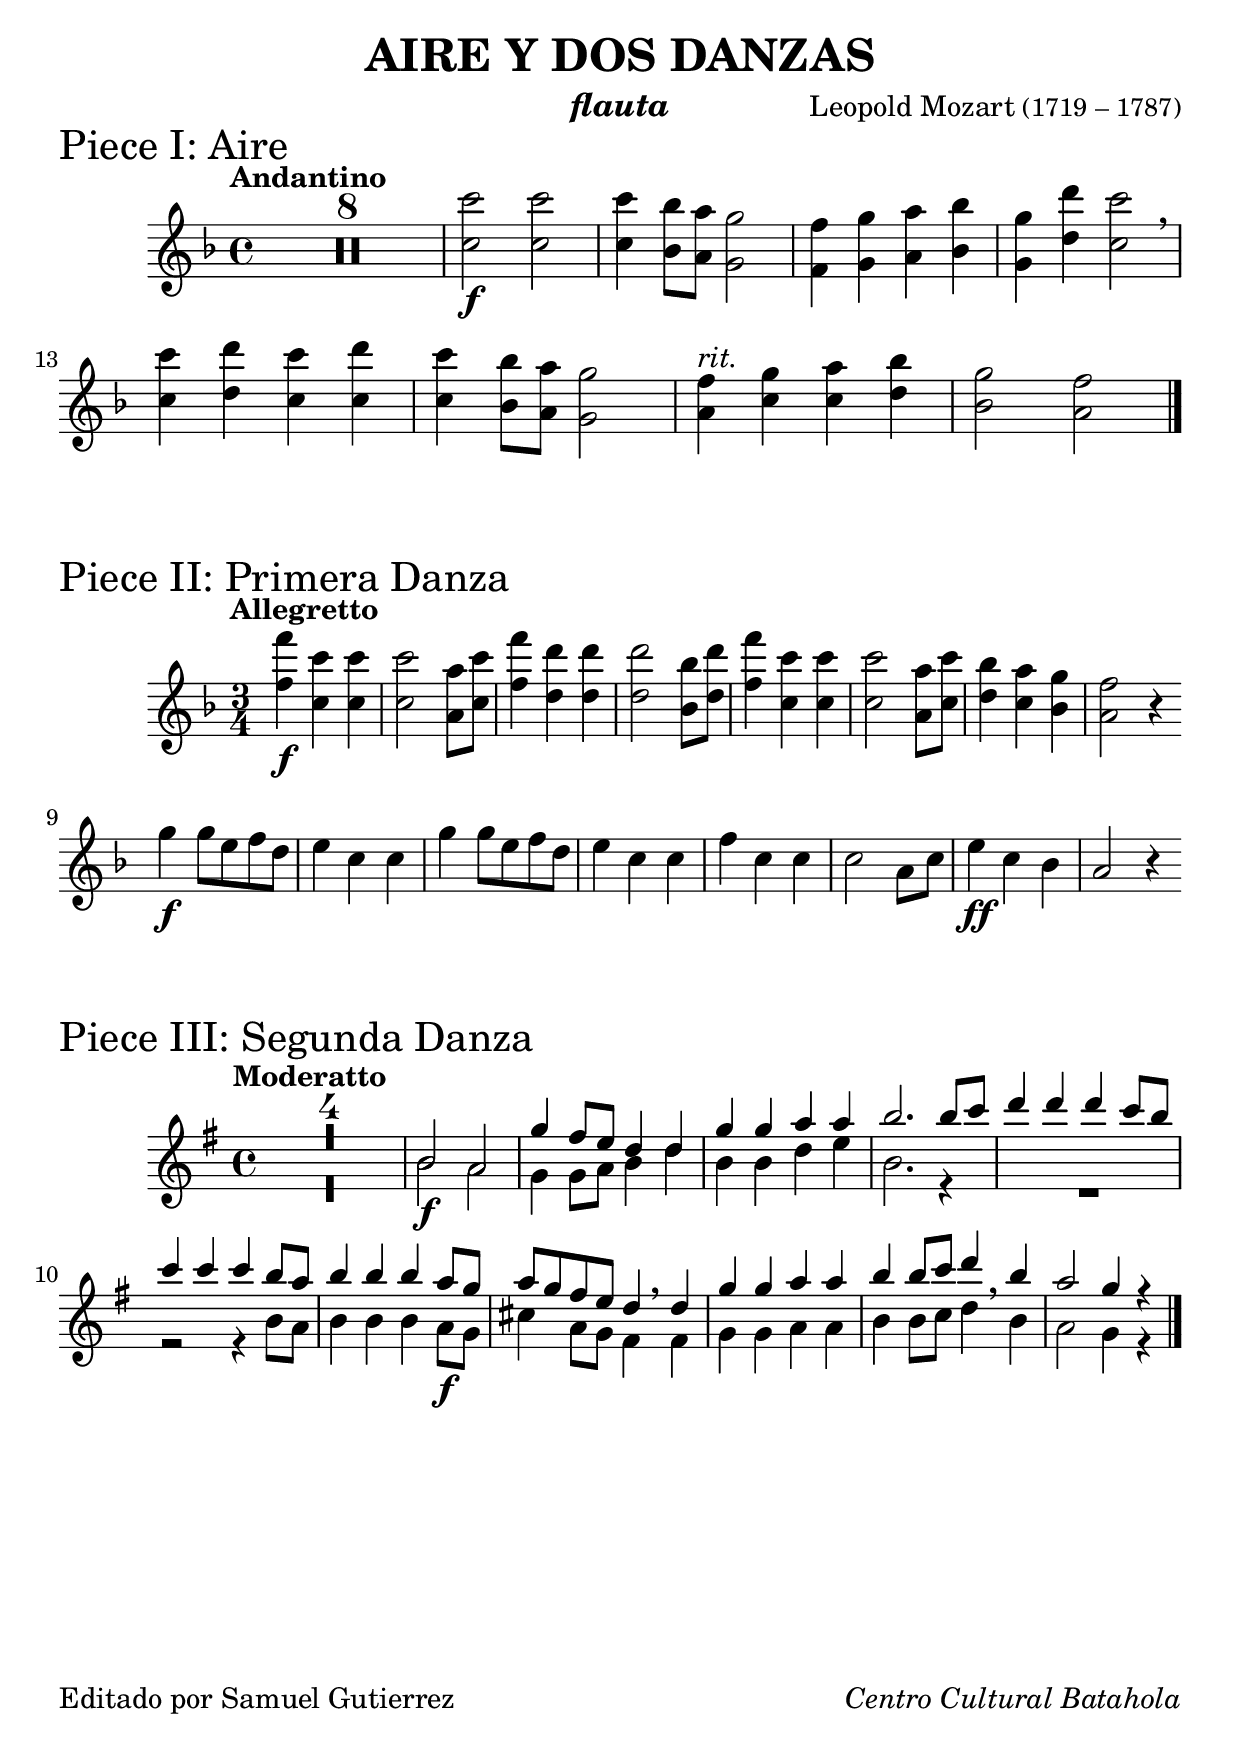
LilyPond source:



aire = \relative c'' {

	\key f \major
	\tempo "Andantino"
	\set Score.skipBars = ##t
	
%1			
  R1*8 |
%2 
  <<c'2\f c,>> <<c'2 c,>> | 
%3
  <<c'4 c,>> <<bes'8 bes,>> <<a' a,>> <<g'2 g,>> |
%4 
  <<f'4 f,>> <<g' g,>> <<a' a,>> <<bes' bes,>> |
%5 
  <<g' g,>> <<d'' d,>> <<c'2 c,>> \breathe |
%6 
  <<c'4 c,>> <<d' d,>> <<c' c,>> <<d' c,>> |
%7 
  <<c' c,>> <<bes'8 bes,>> <<a' a,>> <<g'2 g,>> |
%8 
  <<f'4^\markup{\italic rit.} a,>> <<g' c,>> <<a' c,>> <<bes' d,>> |
%9 
  <<g2 bes,>> <<f' a,>> |
%fin
  \bar "|."
}

Air = \context Voice = A \aire


adanza = \relative c'' {

	\key f \major
	\time 3/4
	\tempo "Allegretto"
	\set Score.skipBars = ##t
	
%1			
  <<f'4\f f,>> <<c' c,>> <<c' c,>> |
%2 
  <<c'2 c,>> <<a'8 a,>> <<c' c,>> | 
%3
  <<f'4 f,>> <<d' d,>> <<d' d,>> |
%4 
  <<d'2 d,>> <<bes'8 bes,>> <<d' d,>> |
%5 
  <<f'4 f,>> <<c' c,>> <<c' c,>> |
%6 
  <<c'2 c,>> <<a'8 a,>> <<c' c,>> |
%7 
  <<bes'4 d,>> <<a' c,>> <<g' bes,>> |
%8 
  <<f'2 a,>> r4 \bar ":|:"
%9 
  g'4\f g8 e f d |
%10
  e4 c c |
%11
  g'4 g8 e f d |
%12
  e4 c c |
%13
  f c c |
%14
  c2 a8 c |
%15
  e4\ff c bes |
%16
  a2 r4 | \bar ":|"
}


bdanzaA = \relative c'' {

	\key g \major
	\tempo "Moderatto"
	\set Score.skipBars = ##t
	
%1			
  R1*4 |
%2 
  b2\f a | 
%3
  g'4 fis8 e d4 d |
%4 
  g  g a a |
%5 
  b2. b8 c |
%6 
  d4 d d c8 b |
%7 
  c4 c c b8 a |
%8 
  b4 b b a8\f g |
%9 
  a8 g fis e d4 \breathe d |
%10
  g g a a |
%11
  b b8 c d4 \breathe b |
%12
  a2 g4 r4 |
  \bar "|."
}

bdanzaB = \relative c'' {
	
%1			
  R1*4 |
%2 
  b2 a | 
%3
  g4 g8 a b4 d |
%4 
  b b d e |
%5 
  b2. r4 |
%6 
  R1 |
%7 
  r2 r4 b8 a |
%8 
  b4 b b a8 g |
%9 
  cis4 a8 g fis4 fis |
%10
  g g a a |
%11
  b b8 c d4 b |
%12
  a2 g4 r4 |
  \bar "|."
}


\version "2.19.80"

#(set-global-staff-size 25)

\book {
  \header {
    title = \markup \center-column { "AIRE Y DOS DANZAS" }
    instrument = \markup \bold \italic "flauta"
    composer =  \markup { "Leopold Mozart" \small "(1719 – 1787)" }
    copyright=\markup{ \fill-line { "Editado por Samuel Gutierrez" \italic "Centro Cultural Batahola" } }
    piece = "Piece"
  }

  \score{
    \new Staff { \aire }
    \header { piece = \markup { \fontsize #3 "Piece I: Aire" } }
    \layout { }
  }

  \score{
    \new Staff { \adanza }
    \header { piece = \markup { \fontsize #3 "Piece II: Primera Danza" } }
    \layout { }
  }

  \score{
    \new Staff { << \bdanzaA \\ \bdanzaB >> }
    \header { piece = \markup { \fontsize #3 "Piece III: Segunda Danza" } }
    \layout { }
  }
}

\paper {
  #(set-paper-size "letter")
}

%{
convert-ly (GNU LilyPond) 2.19.83  convert-ly: Procesando «»...
Aplicando la conversión: 2.19.80
%}
